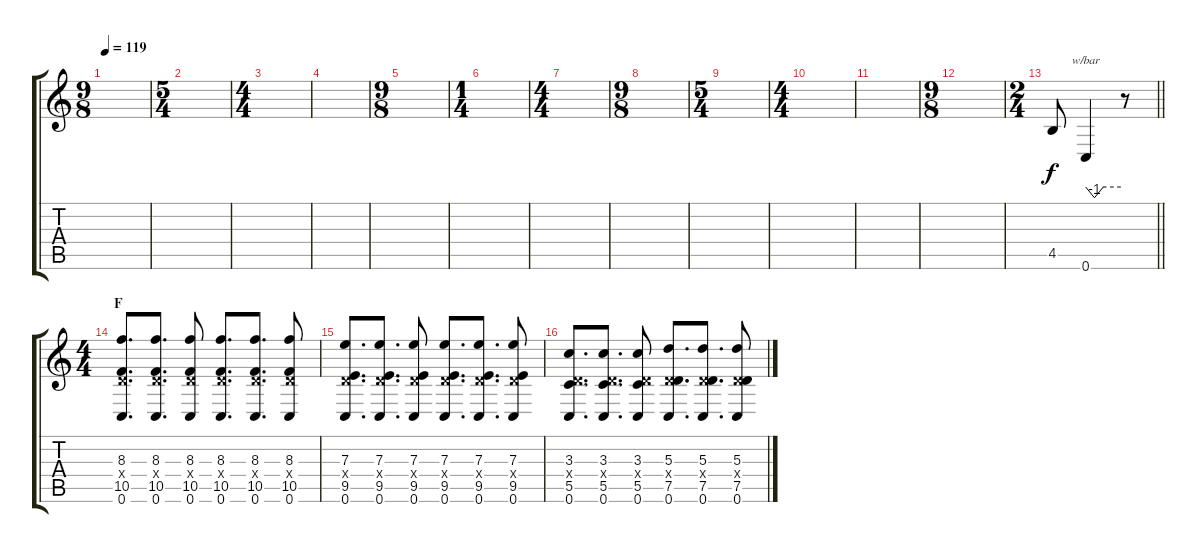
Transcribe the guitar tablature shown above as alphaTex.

\track "" {instrument acousticguitarsteel}
\staff {score tabs}
\tuning (G4 E4 A3 D3 G2 C2) {hide}
\ts (9 8)
\tempo 119
\clef g2
\ks c
|
\ts (5 4)
|
\ts (4 4)
|
|
\ts (9 8)
|
\ts (1 4)
|
\ts (4 4)
|
\ts (9 8)
|
\ts (5 4)
|
\ts (4 4)
|
|
\ts (9 8)
|
\ts (2 4)
\barLineRight lightlight
4.5.8 0.6.4{tbe (custom default 0 0 15 -4 30 0 60 0)} r.8 |
\ts (4 4)
\section ("" "F")
(8.3 0.4{x} 10.5 0.6).8{d} (8.3 0.4{x} 10.5 0.6).8{d} (8.3 0.4{x} 10.5 0.6).8 (8.3 0.4{x} 10.5 0.6).8{d} (8.3 0.4{x} 10.5 0.6).8{d} (8.3 0.4{x} 10.5 0.6).8 |
(7.3 0.4{x} 9.5 0.6).8{d} (7.3 0.4{x} 9.5 0.6).8{d} (7.3 0.4{x} 9.5 0.6).8 (7.3 0.4{x} 9.5 0.6).8{d} (7.3 0.4{x} 9.5 0.6).8{d} (7.3 0.4{x} 9.5 0.6).8 |
(3.3 0.4{x} 5.5 0.6).8{d} (3.3 0.4{x} 5.5 0.6).8{d} (3.3 0.4{x} 5.5 0.6).8 (5.3 0.4{x} 7.5 0.6).8{d} (5.3 0.4{x} 7.5 0.6).8{d} (5.3 0.4{x} 7.5 0.6).8
